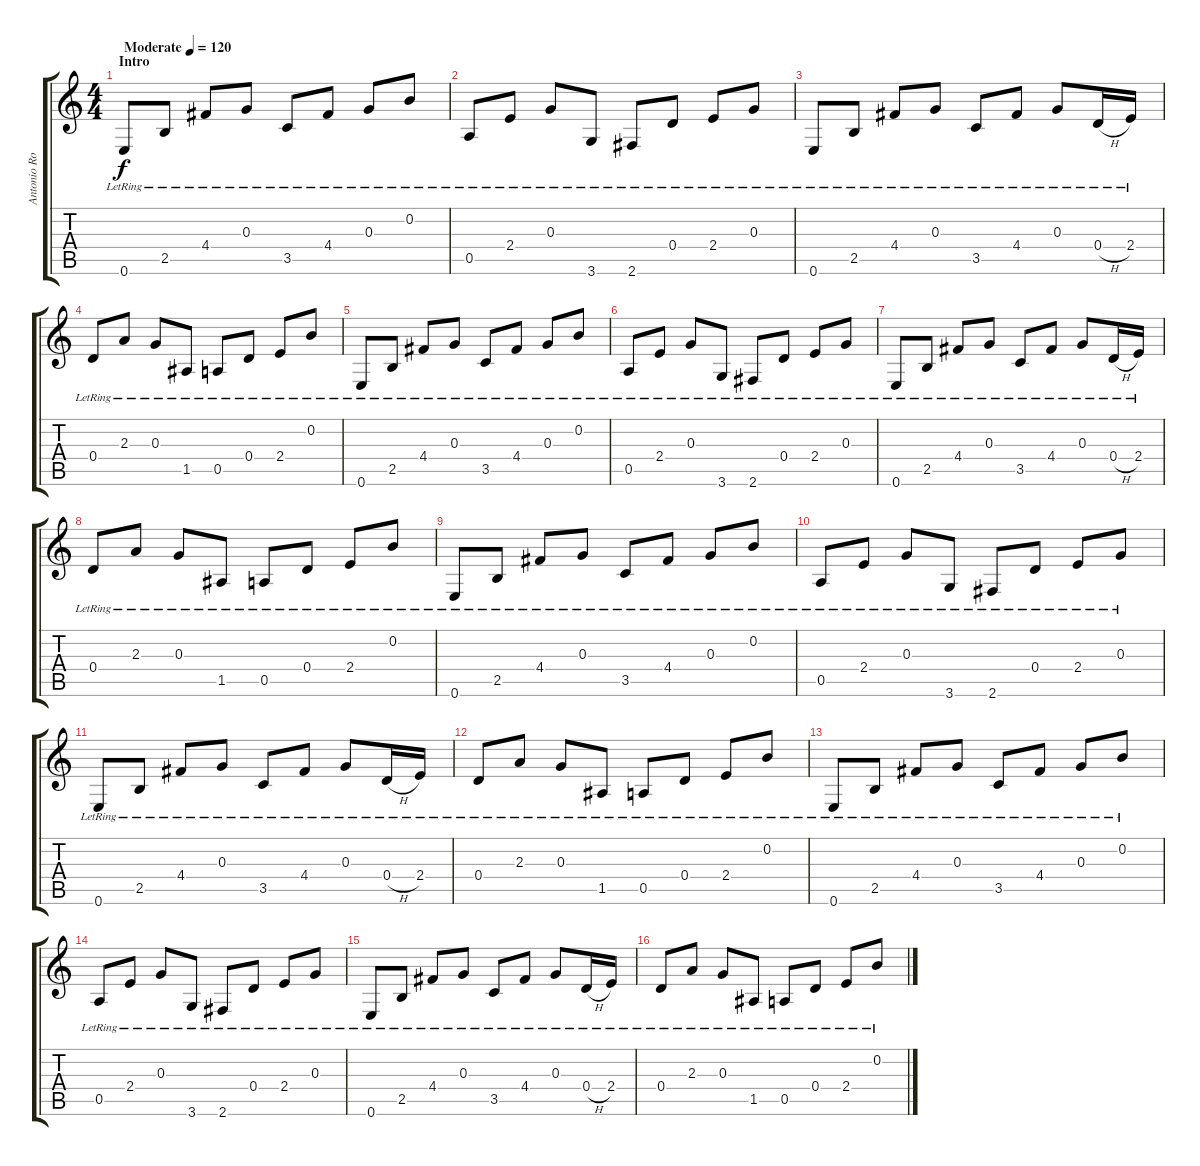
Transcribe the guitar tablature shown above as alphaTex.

\track ("Antonio Romano Ritmic" "Antonio Ro") {instrument distortionguitar}
\staff {score tabs}
\tuning (E4 B3 G3 D3 A2 E2) {hide}
\ts (4 4)
\section ("" "Intro")
\tempo (120 "Moderate")
\clef g2
\ks c
0.6{lr}.8{dy f instrument electricguitarclean} 2.5{lr}.8 4.4{lr}.8 0.3{lr}.8 3.5{lr}.8 4.4{lr}.8 0.3{lr}.8 0.2{lr}.8 |
0.5{lr}.8 2.4{lr}.8 0.3{lr}.8 3.6{lr}.8 2.6{lr}.8 0.4{lr}.8 2.4{lr}.8 0.3{lr}.8 |
0.6{lr}.8 2.5{lr}.8 4.4{lr}.8 0.3{lr}.8 3.5{lr}.8 4.4{lr}.8 0.3{lr}.8 0.4{h lr}.16 2.4{lr}.16 |
0.4{lr}.8 2.3{lr}.8 0.3{lr}.8 1.5{lr}.8 0.5{lr}.8 0.4{lr}.8 2.4{lr}.8 0.2{lr}.8 |
0.6{lr}.8 2.5{lr}.8 4.4{lr}.8 0.3{lr}.8 3.5{lr}.8 4.4{lr}.8 0.3{lr}.8 0.2{lr}.8 |
0.5{lr}.8 2.4{lr}.8 0.3{lr}.8 3.6{lr}.8 2.6{lr}.8 0.4{lr}.8 2.4{lr}.8 0.3{lr}.8 |
0.6{lr}.8 2.5{lr}.8 4.4{lr}.8 0.3{lr}.8 3.5{lr}.8 4.4{lr}.8 0.3{lr}.8 0.4{h lr}.16 2.4{lr}.16 |
0.4{lr}.8 2.3{lr}.8 0.3{lr}.8 1.5{lr}.8 0.5{lr}.8 0.4{lr}.8 2.4{lr}.8 0.2{lr}.8 |
0.6{lr}.8 2.5{lr}.8 4.4{lr}.8 0.3{lr}.8 3.5{lr}.8 4.4{lr}.8 0.3{lr}.8 0.2{lr}.8 |
0.5{lr}.8 2.4{lr}.8 0.3{lr}.8 3.6{lr}.8 2.6{lr}.8 0.4{lr}.8 2.4{lr}.8 0.3{lr}.8 |
0.6{lr}.8 2.5{lr}.8 4.4{lr}.8 0.3{lr}.8 3.5{lr}.8 4.4{lr}.8 0.3{lr}.8 0.4{h lr}.16 2.4{lr}.16 |
0.4{lr}.8 2.3{lr}.8 0.3{lr}.8 1.5{lr}.8 0.5{lr}.8 0.4{lr}.8 2.4{lr}.8 0.2{lr}.8 |
0.6{lr}.8 2.5{lr}.8 4.4{lr}.8 0.3{lr}.8 3.5{lr}.8 4.4{lr}.8 0.3{lr}.8 0.2{lr}.8 |
0.5{lr}.8 2.4{lr}.8 0.3{lr}.8 3.6{lr}.8 2.6{lr}.8 0.4{lr}.8 2.4{lr}.8 0.3{lr}.8 |
0.6{lr}.8 2.5{lr}.8 4.4{lr}.8 0.3{lr}.8 3.5{lr}.8 4.4{lr}.8 0.3{lr}.8 0.4{h lr}.16 2.4{lr}.16 |
0.4{lr}.8 2.3{lr}.8 0.3{lr}.8 1.5{lr}.8 0.5{lr}.8 0.4{lr}.8 2.4{lr}.8 0.2{lr}.8
